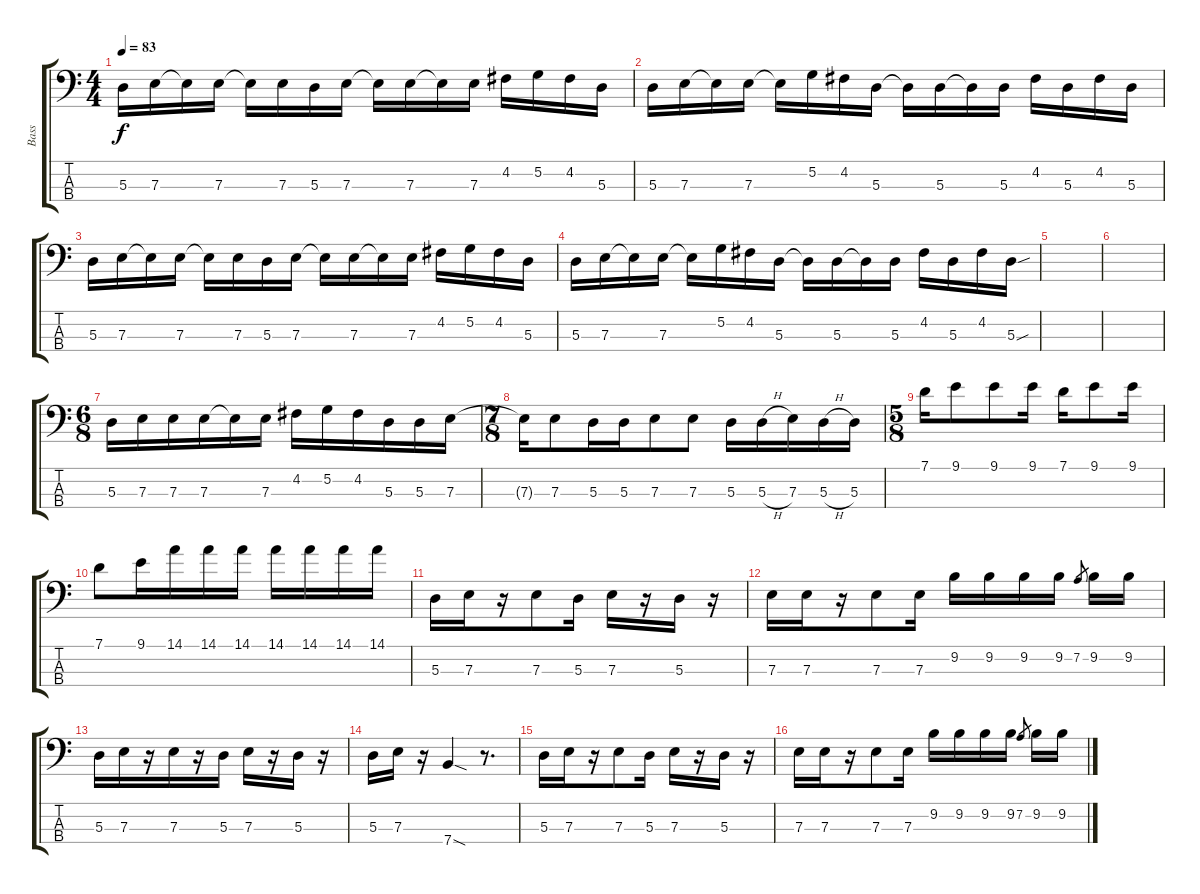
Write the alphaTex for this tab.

\track ("Bass" "Bass") {instrument electricbassfinger}
\staff {score tabs}
\tuning (G2 D2 A1 E1) {hide}
\ts (4 4)
\tempo 83
\clef f4
\ks c
5.3.16{dy f} 7.3.16 7.3{t}.16 7.3.16 7.3{t}.16 7.3.16 5.3.16 7.3.16 7.3{t}.16 7.3.16 7.3{t}.16 7.3.16 4.2.16 5.2.16 4.2.16 5.3.16 |
5.3.16 7.3.16 7.3{t}.16 7.3.16 7.3{t}.16 5.2.16 4.2.16 5.3.16 5.3{t}.16 5.3.16 5.3{t}.16 5.3.16 4.2.16 5.3.16 4.2.16 5.3.16 |
5.3.16 7.3.16 7.3{t}.16 7.3.16 7.3{t}.16 7.3.16 5.3.16 7.3.16 7.3{t}.16 7.3.16 7.3{t}.16 7.3.16 4.2.16 5.2.16 4.2.16 5.3.16 |
5.3.16 7.3.16 7.3{t}.16 7.3.16 7.3{t}.16 5.2.16 4.2.16 5.3.16 5.3{t}.16 5.3.16 5.3{t}.16 5.3.16 4.2.16 5.3.16 4.2.16 5.3{sou}.16 |
|
|
\ts (6 8)
5.3.16 7.3.16 7.3.16 7.3.16 7.3{t}.16 7.3.16 4.2.16 5.2.16 4.2.16 5.3.16 5.3.16 7.3.16 |
\ts (7 8)
7.3{t}.16 7.3.8 5.3.16 5.3.16 7.3.8 7.3.8 5.3.16 5.3{h}.16 7.3.16 5.3{h}.16 5.3.16 |
\ts (5 8)
7.1.16 9.1.8 9.1.8 9.1.16 7.1.16 9.1.8 9.1.16 |
7.1.8 9.1.16 14.1.16 14.1.16 14.1.16 14.1.16 14.1.16 14.1.16 14.1.16 |
5.3.16 7.3.16 r.16 7.3.8 5.3.16 7.3.16 r.16 5.3.16 r.16 |
7.3.16 7.3.16 r.16 7.3.8 7.3.16 9.2.16 9.2.16 9.2.16 9.2.16 7.2.8{gr} 9.2.16 9.2.16 |
5.3.16 7.3.16 r.16 7.3.16 r.16 5.3.16 7.3.16 r.16 5.3.16 r.16 |
5.3.16 7.3.16 r.16 7.4{sod}.4 r.8{d} |
5.3.16 7.3.16 r.16 7.3.8 5.3.16 7.3.16 r.16 5.3.16 r.16 |
7.3.16 7.3.16 r.16 7.3.8 7.3.16 9.2.16 9.2.16 9.2.16 9.2.16 7.2.8{gr} 9.2.16 9.2.16
